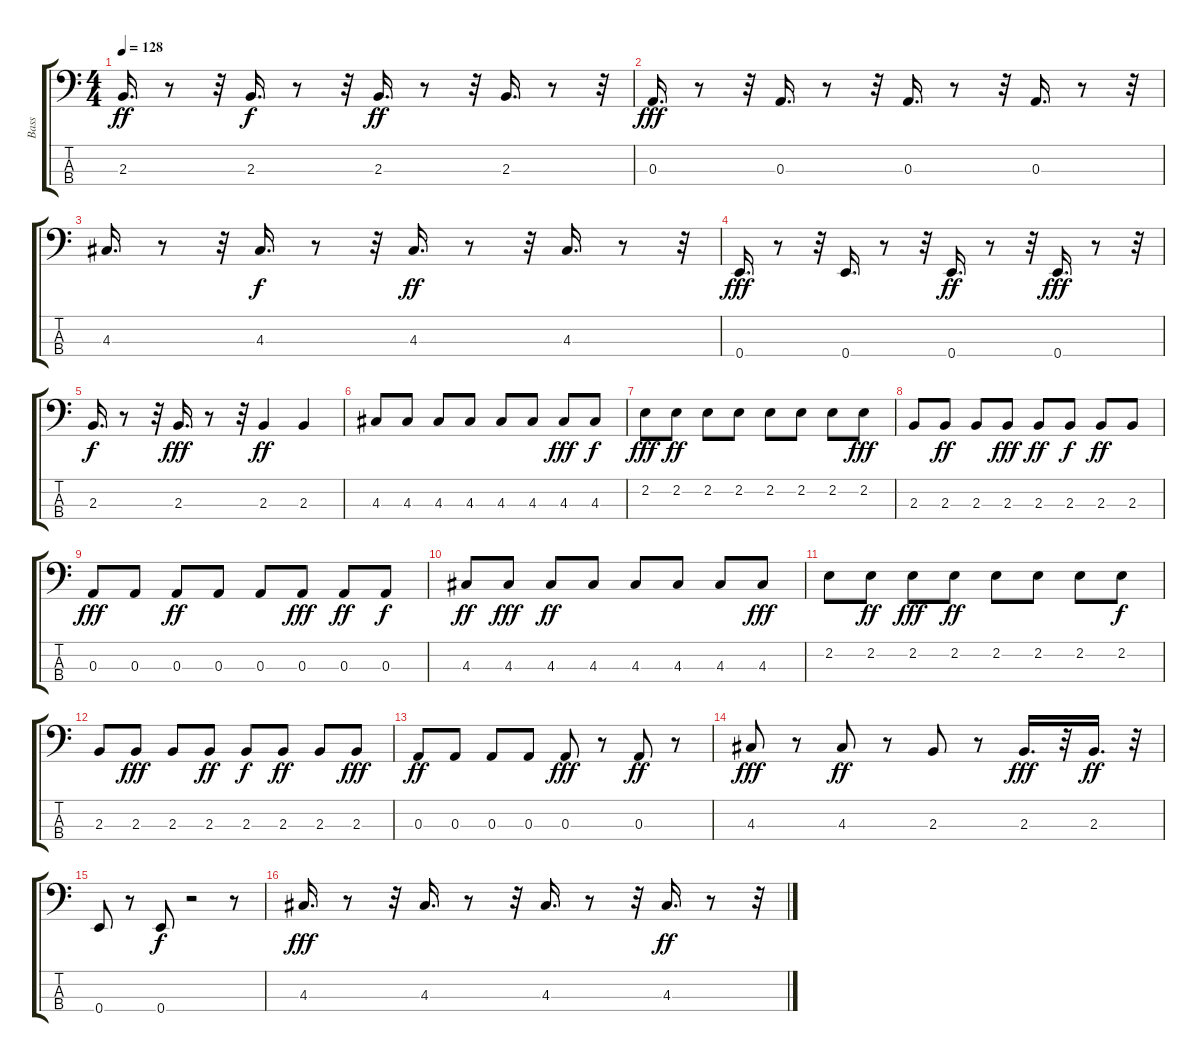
\track ("Bass" "Bass") {instrument electricbassfinger}
\staff {score tabs}
\tuning (G2 D2 A1 E1) {hide}
\ts (4 4)
\tempo 128
\clef f4
\ks c
2.3.16{d dy ff} r.8 r.32 2.3.16{d dy f} r.8 r.32 2.3.16{d dy ff} r.8 r.32 2.3.16{d} r.8 r.32 |
0.3.16{d dy fff} r.8 r.32 0.3.16{d} r.8 r.32 0.3.16{d} r.8 r.32 0.3.16{d} r.8 r.32 |
4.3.16{d} r.8 r.32 4.3.16{d dy f} r.8 r.32 4.3.16{d dy ff} r.8 r.32 4.3.16{d} r.8 r.32 |
0.4.16{d dy fff} r.8 r.32 0.4.16{d} r.8 r.32 0.4.16{d dy ff} r.8 r.32 0.4.16{d dy fff} r.8 r.32 |
2.3.16{d dy f} r.8 r.32 2.3.16{d dy fff} r.8 r.32 2.3.4{dy ff} 2.3.4 |
4.3.8 4.3.8 4.3.8 4.3.8 4.3.8 4.3.8 4.3.8{dy fff} 4.3.8{dy f} |
2.2.8{dy fff} 2.2.8{dy ff} 2.2.8 2.2.8 2.2.8 2.2.8 2.2.8 2.2.8{dy fff} |
2.3.8 2.3.8{dy ff} 2.3.8 2.3.8{dy fff} 2.3.8{dy ff} 2.3.8{dy f} 2.3.8{dy ff} 2.3.8 |
0.3.8{dy fff} 0.3.8 0.3.8{dy ff} 0.3.8 0.3.8 0.3.8{dy fff} 0.3.8{dy ff} 0.3.8{dy f} |
4.3.8{dy ff} 4.3.8{dy fff} 4.3.8{dy ff} 4.3.8 4.3.8 4.3.8 4.3.8 4.3.8{dy fff} |
2.2.8 2.2.8{dy ff} 2.2.8{dy fff} 2.2.8{dy ff} 2.2.8 2.2.8 2.2.8 2.2.8{dy f} |
2.3.8 2.3.8{dy fff} 2.3.8 2.3.8{dy ff} 2.3.8{dy f} 2.3.8{dy ff} 2.3.8 2.3.8{dy fff} |
0.3.8{dy ff} 0.3.8 0.3.8 0.3.8 0.3.8{dy fff} r.8 0.3.8{dy ff} r.8 |
4.3.8{dy fff} r.8 4.3.8{dy ff} r.8 2.3.8 r.8 2.3.16{d dy fff} r.32 2.3.16{d dy ff} r.32 |
0.4.8 r.8 0.4.8{dy f} r.2 r.8 |
4.3.16{d dy fff} r.8 r.32 4.3.16{d} r.8 r.32 4.3.16{d} r.8 r.32 4.3.16{d dy ff} r.8 r.32
